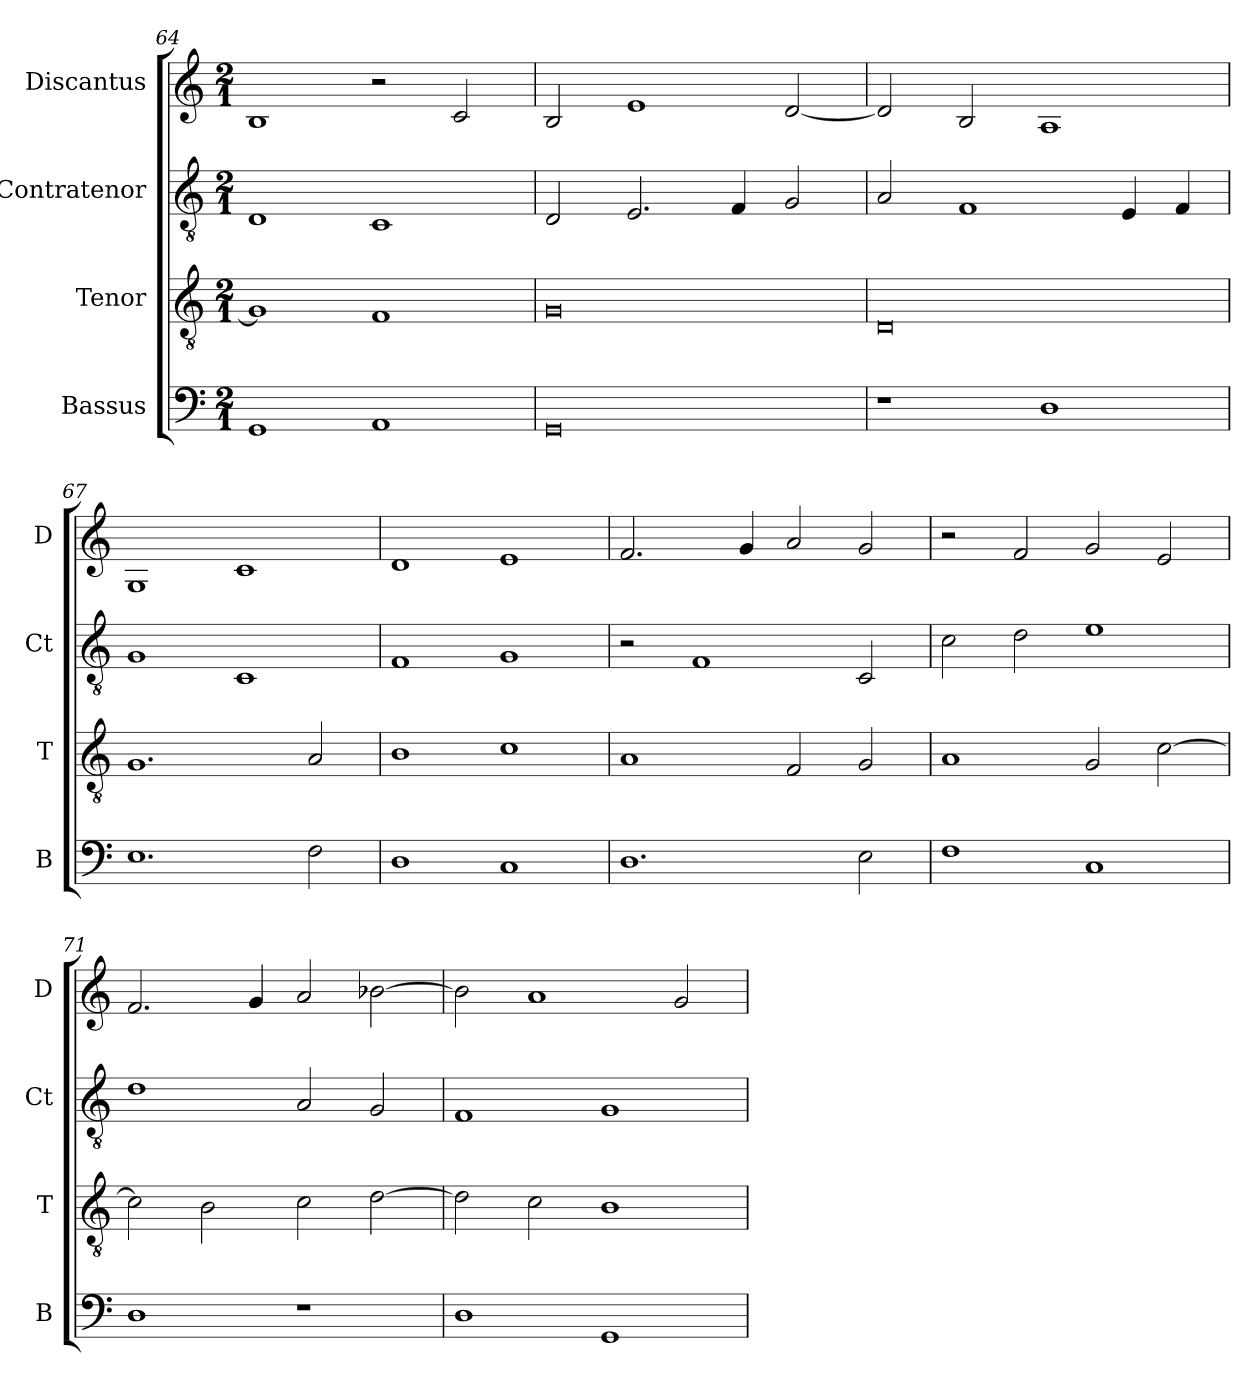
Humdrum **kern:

**kern	**kern	**kern	**kern
*part4	*part3	*part2	*part1
*staff4	*staff3	*staff2	*staff1
*I"Bassus	*I"Tenor	*I"Contratenor	*I"Discantus
*I'B	*I'T	*I'Ct	*I'D
*clefF4	*clefGv2	*clefGv2	*clefG2
*k[]	*k[]	*k[]	*k[]
*M2/1	*M2/1	*M2/1	*M2/1
=64	=64	=64	=64
1GG	1G]	1D	1B
1AA	1F	1C	2r
.	.	.	2c/
=65	=65	=65	=65
0GG	0G	2D/	2B/
.	.	2.E/	1e
.	.	4F/	.
.	.	2G/	[2d/
=66	=66	=66	=66
1r	0D	2A/	2d/]
.	.	1F	2B/
1D	.	.	1A
.	.	4E/	.
.	.	4F/	.
=67	=67	=67	=67
1.E	1.G	1G	1G
.	.	1C	1c
2F\	2A/	.	.
=68	=68	=68	=68
1D	1B	1F	1d
1C	1c	1G	1e
=69	=69	=69	=69
1.D	1A	2r	2.f/
.	.	1F	.
.	.	.	4g/
.	2F/	.	2a/
2E\	2G/	2C/	2g/
=70	=70	=70	=70
1F	1A	2c\	2r
.	.	2d\	2f/
1C	2G/	1e	2g/
.	[2c\	.	2e/
=71	=71	=71	=71
1D	2c\]	1d	2.f/
.	2B\	.	.
.	.	.	4g/
1r	2c\	2A/	2a/
.	[2d\	2G/	[2b-X\
=72	=72	=72	=72
1D	2d\]	1F	2b-\]
.	2c\	.	1a
1GG	1B	1G	.
.	.	.	2g/
=	=	=	=
*-	*-	*-	*-
